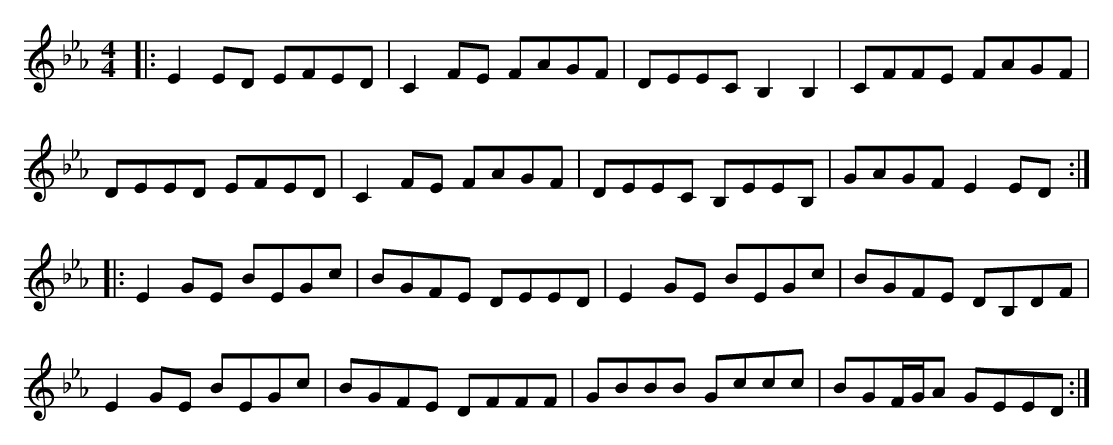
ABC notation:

X:1
M:4/4
K:Fdor
|:E2ED EFED|C2FE FAGF|DEEC B,2B,2|CFFE FAGF|
DEED EFED|C2FE FAGF|DEEC B,EEB,|GAGF E2ED:|
|:E2GE BEGc|BGFE DEED|E2GE BEGc|BGFE DB,DF|
E2GE BEGc|BGFE DFFF|GBBB Gccc|BGF/2G/2A GEED:|
